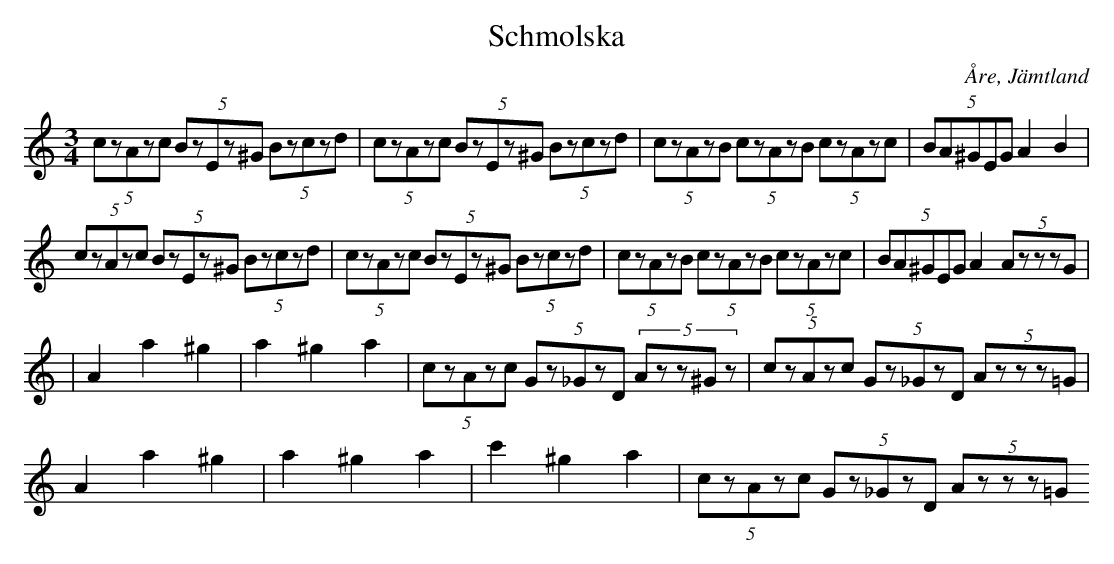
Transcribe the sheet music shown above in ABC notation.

X:1
T:Schmolska
O:Åre, Jämtland
M:3/4
L:1/8
K:Am
(5:2 czAzc (5:2BzEz^G (5:2Bzczd| (5:2 czAzc (5:2BzEz^G (5:2Bzczd|(5:2czAzB (5:2czAzB (5:2czAzc| (5:2BA^GEG  A2 B2|
 (5:2 czAzc (5:2BzEz^G (5:2Bzczd| (5:2 czAzc (5:2BzEz^G (5:2Bzczd|(5:2czAzB (5:2czAzB (5:2czAzc| (5:2BA^GEG  A2 (5:2 AzzzG|
|A2 a2 ^g2|a2 ^g2 a2| (5:2 czAzc (5:2Gz_GzD (5:2Azz^Gz | (5:2 czAzc (5:2Gz_GzD (5:2 Azzz=G|
A2 a2 ^g2|a2 ^g2 a2| c'2 ^g2 a2  | (5:2 czAzc (5:2Gz_GzD (5:2 Azzz=G
